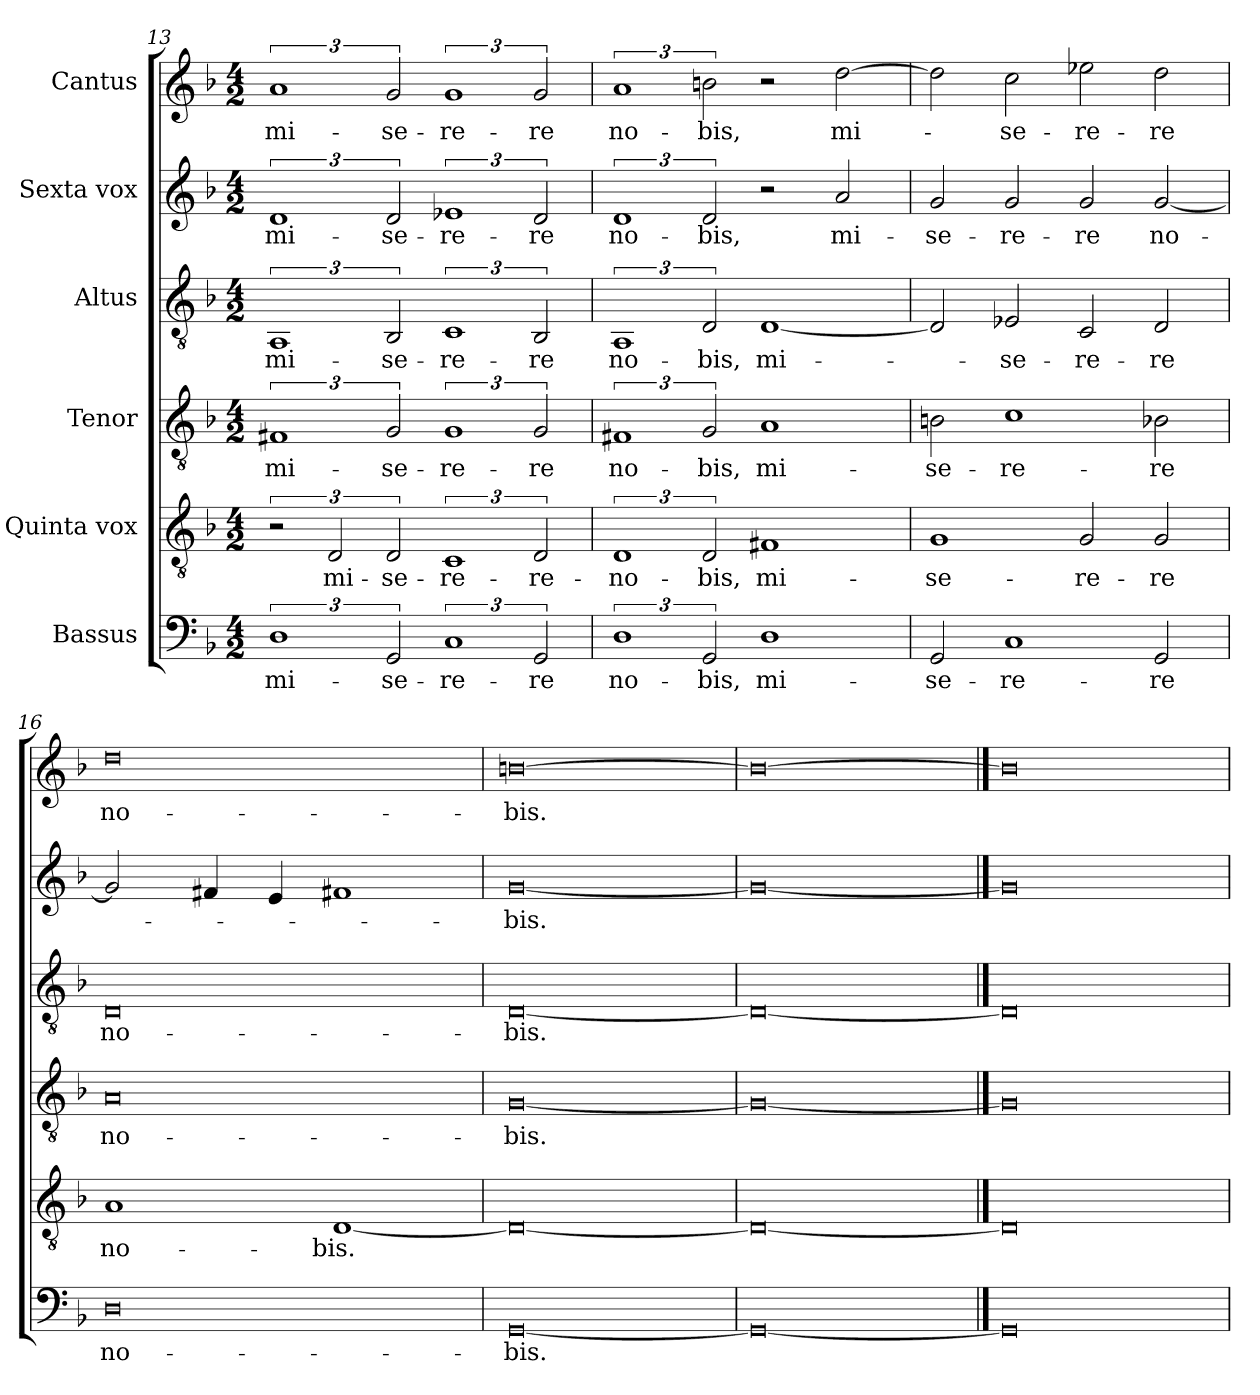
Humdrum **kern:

**kern	**text	**kern	**text	**kern	**text	**kern	**text	**kern	**text	**kern	**text
*part6	*part6	*part5	*part5	*part4	*part4	*part3	*part3	*part2	*part2	*part1	*part1
*staff6	*staff6	*staff5	*staff5	*staff4	*staff4	*staff3	*staff3	*staff2	*staff2	*staff1	*staff1
*I"Bassus	*	*I"Quinta vox	*	*I"Tenor	*	*I"Altus	*	*I"Sexta vox	*	*I"Cantus	*
*clefF4	*	*clefGv2	*	*clefGv2	*	*clefGv2	*	*clefG2	*	*clefG2	*
*k[b-]	*	*k[b-]	*	*k[b-]	*	*k[b-]	*	*k[b-]	*	*k[b-]	*
*M4/2	*	*M4/2	*	*M4/2	*	*M4/2	*	*M4/2	*	*M4/2	*
=13	=13	=13	=13	=13	=13	=13	=13	=13	=13	=13	=13
3%2D\	mi-	3r	.	3%2F#X/	mi-	3%2AA/	mi-	3%2d/	mi-	3%2a/	mi-
.	.	3D/	mi-	.	.	.	.	.	.	.	.
3GG/	-se-	3D/	-se-	3G/	-se-	3BB-/	-se-	3d/	-se-	3g/	-se-
3%2C/	-re-	3%2C/	-re-	3%2G/	-re-	3%2C/	-re-	3%2e-X/	-re-	3%2g/	-re-
3GG/	-re	3D/	-re-	3G/	-re	3BB-/	-re	3d/	-re	3g/	-re
=14	=14	=14	=14	=14	=14	=14	=14	=14	=14	=14	=14
3%2D\	no-	3%2D/	-no-	3%2F#X/	no-	3%2AA/	no-	3%2d/	no-	3%2a/	no-
3GG/	-bis,	3D/	-bis,	3G/	-bis,	3D/	-bis,	3d/	-bis,	3bn\	-bis,
1D\	mi-	1F#X/	mi-	1A/	mi-	[1D/	mi-	2r	.	2r	.
.	.	.	.	.	.	.	.	2a/	mi-	[2dd\	mi-
=15	=15	=15	=15	=15	=15	=15	=15	=15	=15	=15	=15
2GG/	-se-	1G/	-se-	2Bn\	-se-	2D/]	.	2g/	-se-	2dd\]	.
1C/	-re-	.	.	1c\	-re-	2E-X/	-se-	2g/	-re-	2cc\	-se-
.	.	2G/	-re-	.	.	2C/	-re-	2g/	-re	2ee-X\	-re-
2GG/	-re	2G/	-re	2B-X\	-re	2D/	-re	[2g/	no-	2dd\	-re
=16	=16	=16	=16	=16	=16	=16	=16	=16	=16	=16	=16
0D\	no-	1A/	no-	0A/	no-	0D/	no-	2g/]	.	0dd\	no-
.	.	.	.	.	.	.	.	4f#X/	.	.	.
.	.	.	.	.	.	.	.	4e/	.	.	.
.	.	[1D/	-bis.	.	.	.	.	1f#X/	.	.	.
=17	=17	=17	=17	=17	=17	=17	=17	=17	=17	=17	=17
[0GG/	-bis.	0D/_	.	[0G/	-bis.	[0D/	-bis.	[0g/	-bis.	[0bn\	-bis.
=18	=18	=18	=18	=18	=18	=18	=18	=18	=18	=18	=18
0GG/_	.	0D/_	.	0G/_	.	0D/_	.	0g/_	.	0bn\_	.
==19	==19	==19	==19	==19	==19	==19	==19	==19	==19	==19	==19
0GG/]	.	0D/]	.	0G/]	.	0D/]	.	0g/]	.	0b\]	.
=	=	=	=	=	=	=	=	=	=	=	=
*-	*-	*-	*-	*-	*-	*-	*-	*-	*-	*-	*-
